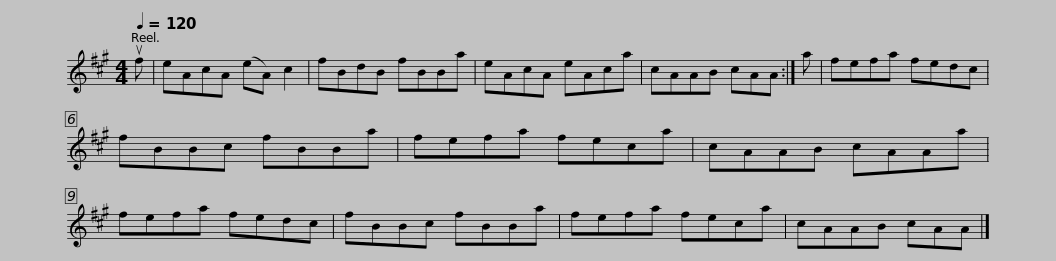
X:1
L:1/8
Q:1/4=120
M:4/4
I:linebreak $
K:A
V:1 treble
V:1
 uf | eAcA (eA) c2 | fBdB fBBa | eAcA eAca | cAAB cAA :| %5
 a | fefa fedc |$ fBBc fBBa | fefa feca | cAAB cAAa | %10
 fefa fedc | fBBc fBBa |$ fefa feca | cAAB cAA |] %14
